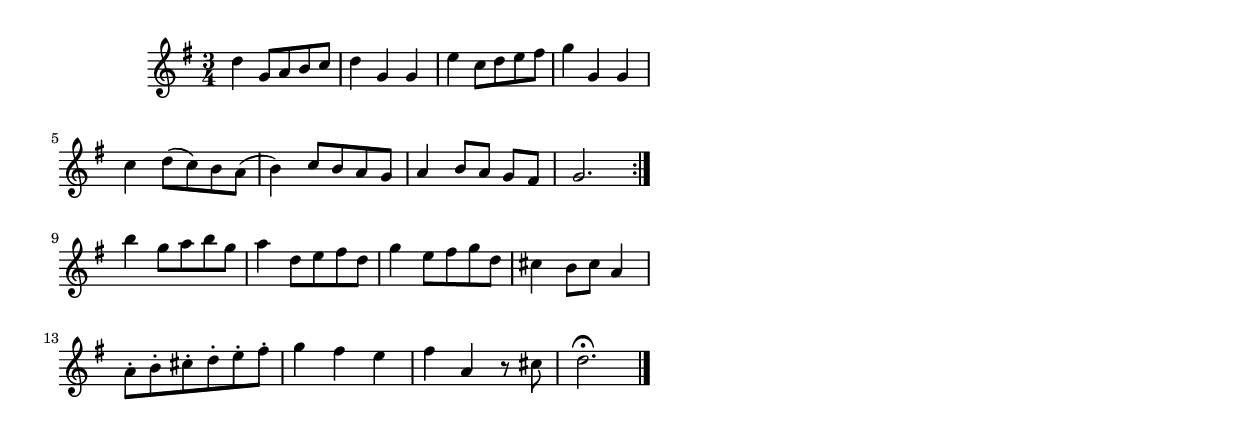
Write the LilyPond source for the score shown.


% lines preceded by a percent sign are comments.
\include "paper16.ly"
\score {
    \notes
    \relative c''
        \sequential {
	    \key g \major
	    \time 3/4    

	\repeat "volta" 2 \sequential {
	    d4 g,8 a b c d4 g, g |
	    e'4 c8 d e fis g4 g, g |
	    c4 d8( )c b a( )b4 c8 b a g |
	    a4 [b8 a] [g fis] g2.  |
	}

        b'4 g8 a b g
        a4 d,8 e fis d |
        g4 e8 fis g d cis4 b8 cis a4 |
        a8-. b-. cis-. d-. e-. fis-.
        g4 fis e |
        fis a,  r8 cis8
        d2.-\fermata
        \bar "|."
    }
    \paper {
       linewidth = 10.0 \cm % standard settings are too wide for a book
   }
}
